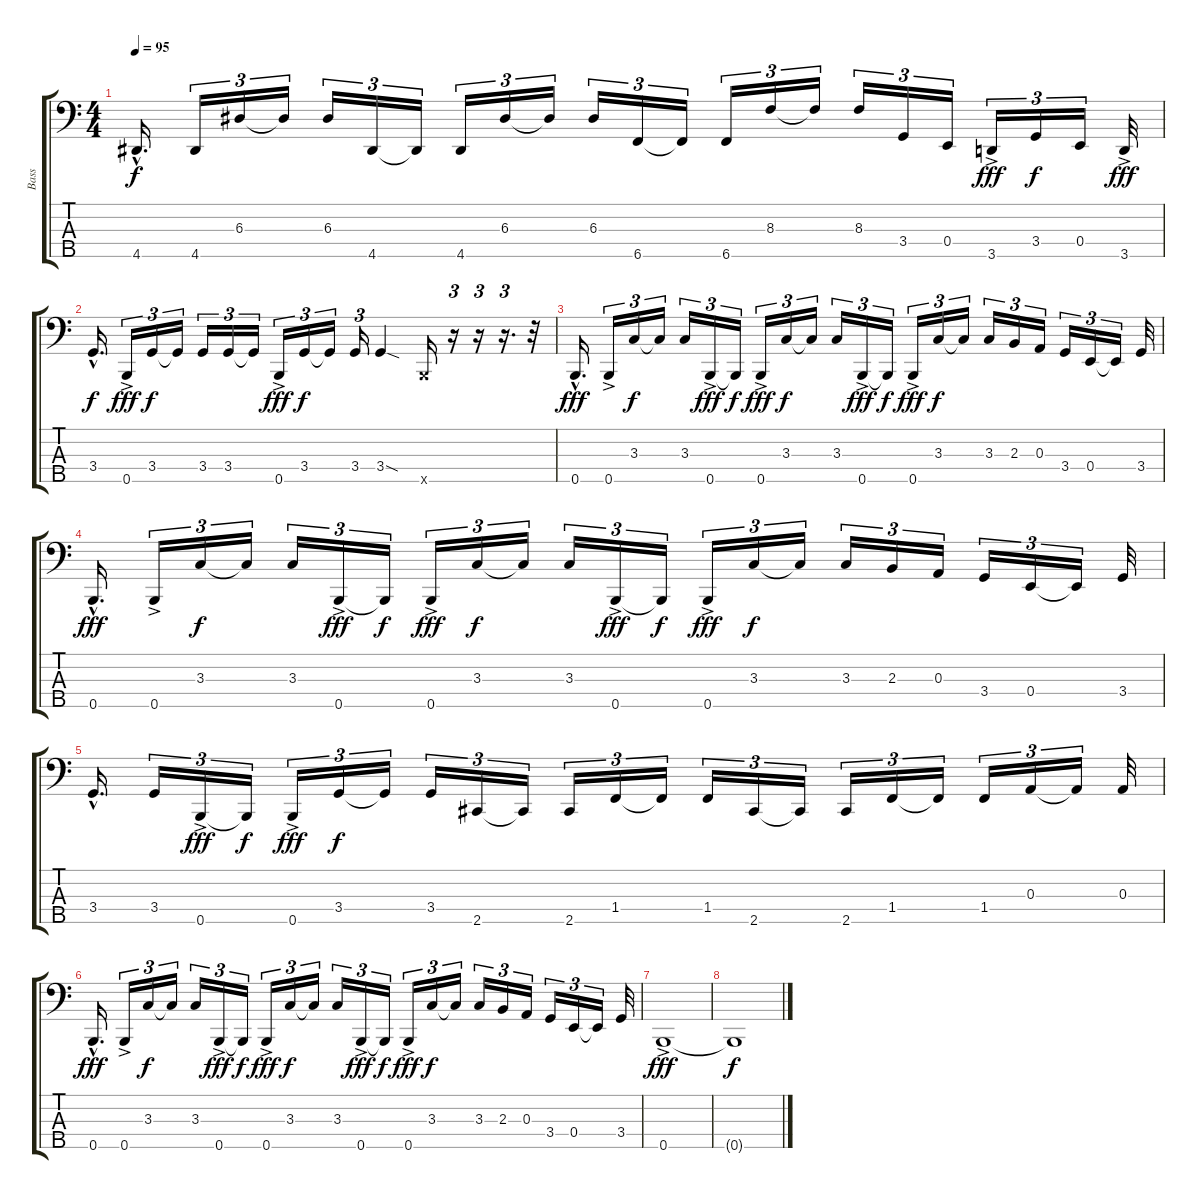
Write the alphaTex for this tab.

\track ("Bass" "Bass") {instrument electricbassfinger}
\staff {score tabs}
\tuning (G2 D2 A1 E1 B0) {hide}
\ts (4 4)
\tempo 95
\clef f4
\ks c
4.5{hac}.16{d dy f} 4.5.16{tu (3 2)} 6.3.16{tu (3 2)} 6.3{t}.16{tu (3 2)} 6.3.16{tu (3 2)} 4.5.16{tu (3 2)} 4.5{t}.16{tu (3 2)} 4.5.16{tu (3 2)} 6.3.16{tu (3 2)} 6.3{t}.16{tu (3 2)} 6.3.16{tu (3 2)} 6.5.16{tu (3 2)} 6.5{t}.16{tu (3 2)} 6.5.16{tu (3 2)} 8.3.16{tu (3 2)} 8.3{t}.16{tu (3 2)} 8.3.16{tu (3 2)} 3.4.16{tu (3 2)} 0.4.16{tu (3 2)} 3.5{ac}.16{tu (3 2) dy fff} 3.4.16{tu (3 2) dy f} 0.4.16{tu (3 2)} 3.5{ac}.32{dy fff} |
3.4{hac}.16{d dy f} 0.5{ac}.16{tu (3 2) dy fff} 3.4.16{tu (3 2) dy f} 3.4{t}.16{tu (3 2)} 3.4.16{tu (3 2)} 3.4.16{tu (3 2)} 3.4{t}.16{tu (3 2)} 0.5{ac}.16{tu (3 2) dy fff} 3.4.16{tu (3 2) dy f} 3.4{t}.16{tu (3 2)} 3.4.16{tu (3 2)} 3.4{sod}.4 0.5{x}.16 r.16{tu (3 2)} r.16{tu (3 2)} r.16{d tu (3 2)} r.32 |
0.5{hac}.16{d dy fff} 0.5{ac}.16{tu (3 2)} 3.3.16{tu (3 2) dy f} 3.3{t}.16{tu (3 2)} 3.3.16{tu (3 2)} 0.5{ac}.16{tu (3 2) dy fff} 0.5{t}.16{tu (3 2) dy f} 0.5{ac}.16{tu (3 2) dy fff} 3.3.16{tu (3 2) dy f} 3.3{t}.16{tu (3 2)} 3.3.16{tu (3 2)} 0.5{ac}.16{tu (3 2) dy fff} 0.5{t}.16{tu (3 2) dy f} 0.5{ac}.16{tu (3 2) dy fff} 3.3.16{tu (3 2) dy f} 3.3{t}.16{tu (3 2)} 3.3.16{tu (3 2)} 2.3.16{tu (3 2)} 0.3.16{tu (3 2)} 3.4.16{tu (3 2)} 0.4.16{tu (3 2)} 0.4{t}.16{tu (3 2)} 3.4.32 |
0.5{hac}.16{d dy fff} 0.5{ac}.16{tu (3 2)} 3.3.16{tu (3 2) dy f} 3.3{t}.16{tu (3 2)} 3.3.16{tu (3 2)} 0.5{ac}.16{tu (3 2) dy fff} 0.5{t}.16{tu (3 2) dy f} 0.5{ac}.16{tu (3 2) dy fff} 3.3.16{tu (3 2) dy f} 3.3{t}.16{tu (3 2)} 3.3.16{tu (3 2)} 0.5{ac}.16{tu (3 2) dy fff} 0.5{t}.16{tu (3 2) dy f} 0.5{ac}.16{tu (3 2) dy fff} 3.3.16{tu (3 2) dy f} 3.3{t}.16{tu (3 2)} 3.3.16{tu (3 2)} 2.3.16{tu (3 2)} 0.3.16{tu (3 2)} 3.4.16{tu (3 2)} 0.4.16{tu (3 2)} 0.4{t}.16{tu (3 2)} 3.4.32 |
3.4{hac}.16{d} 3.4.16{tu (3 2)} 0.5{ac}.16{tu (3 2) dy fff} 0.5{t}.16{tu (3 2) dy f} 0.5{ac}.16{tu (3 2) dy fff} 3.4.16{tu (3 2) dy f} 3.4{t}.16{tu (3 2)} 3.4.16{tu (3 2)} 2.5.16{tu (3 2)} 2.5{t}.16{tu (3 2)} 2.5.16{tu (3 2)} 1.4.16{tu (3 2)} 1.4{t}.16{tu (3 2)} 1.4.16{tu (3 2)} 2.5.16{tu (3 2)} 2.5{t}.16{tu (3 2)} 2.5.16{tu (3 2)} 1.4.16{tu (3 2)} 1.4{t}.16{tu (3 2)} 1.4.16{tu (3 2)} 0.3.16{tu (3 2)} 0.3{t}.16{tu (3 2)} 0.3.32 |
0.5{hac}.16{d dy fff} 0.5{ac}.16{tu (3 2)} 3.3.16{tu (3 2) dy f} 3.3{t}.16{tu (3 2)} 3.3.16{tu (3 2)} 0.5{ac}.16{tu (3 2) dy fff} 0.5{t}.16{tu (3 2) dy f} 0.5{ac}.16{tu (3 2) dy fff} 3.3.16{tu (3 2) dy f} 3.3{t}.16{tu (3 2)} 3.3.16{tu (3 2)} 0.5{ac}.16{tu (3 2) dy fff} 0.5{t}.16{tu (3 2) dy f} 0.5{ac}.16{tu (3 2) dy fff} 3.3.16{tu (3 2) dy f} 3.3{t}.16{tu (3 2)} 3.3.16{tu (3 2)} 2.3.16{tu (3 2)} 0.3.16{tu (3 2)} 3.4.16{tu (3 2)} 0.4.16{tu (3 2)} 0.4{t}.16{tu (3 2)} 3.4.32 |
0.5{ac}.1{dy fff} |
0.5{t}.1{dy f}
